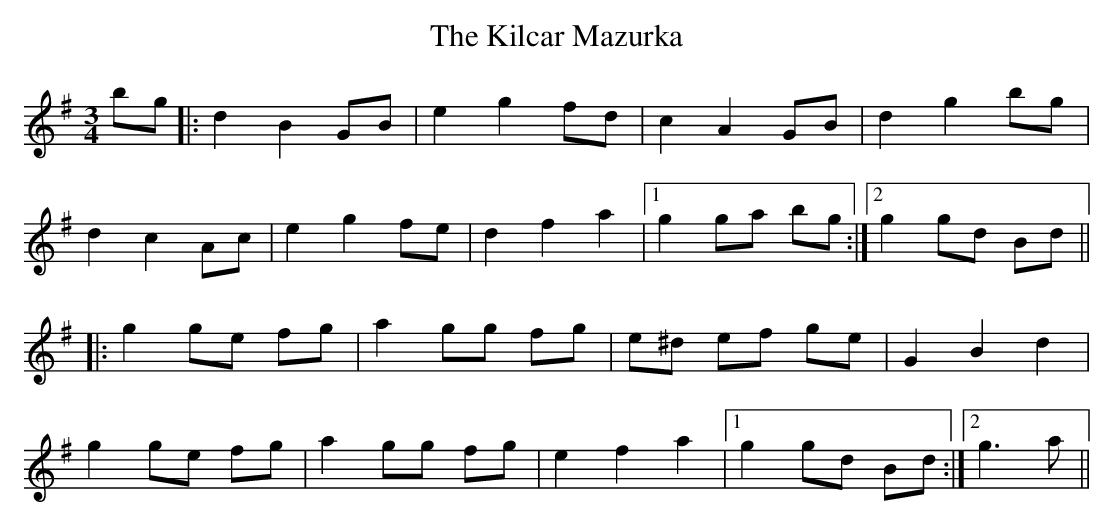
X:1
T:Kilcar Mazurka, The
M:3/4
L:1/8
K:G
bg|:d2 B2 GB|e2 g2 fd|c2 A2 GB|d2 g2 bg|
d2 c2 Ac|e2 g2 fe|d2 f2 a2|1 g2 ga bg:|2 g2 gd Bd||
|:g2 ge fg|a2 gg fg|e^d ef ge|G2 B2 d2|
g2 ge fg|a2 gg fg|e2 f2 a2|1 g2 gd Bd:|2 g3a||
